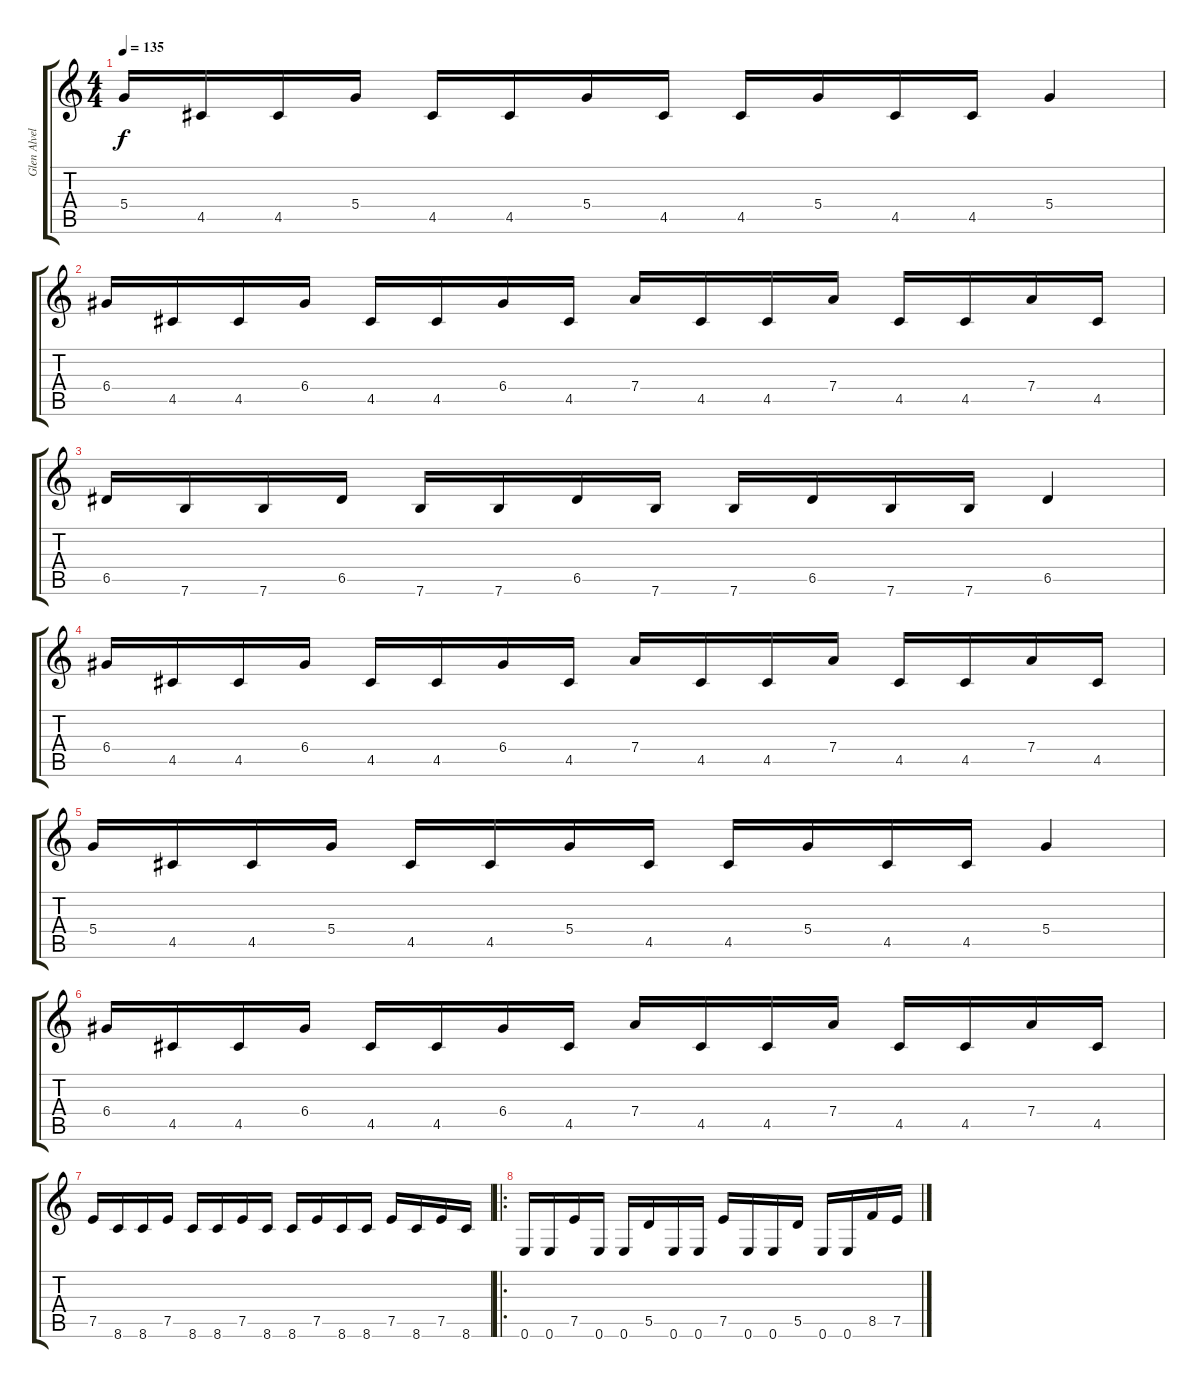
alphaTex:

\track ("Glen Alvelais" "Glen Alvel") {instrument distortionguitar}
\staff {score tabs}
\tuning (E4 B3 G3 D3 A2 E2) {hide}
\ts (4 4)
\tempo 135
\clef g2
\ks c
5.4.16{dy f} 4.5.16 4.5.16 5.4.16 4.5.16 4.5.16 5.4.16 4.5.16 4.5.16 5.4.16 4.5.16 4.5.16 5.4.4 |
6.4.16 4.5.16 4.5.16 6.4.16 4.5.16 4.5.16 6.4.16 4.5.16 7.4.16 4.5.16 4.5.16 7.4.16 4.5.16 4.5.16 7.4.16 4.5.16 |
6.5.16 7.6.16 7.6.16 6.5.16 7.6.16 7.6.16 6.5.16 7.6.16 7.6.16 6.5.16 7.6.16 7.6.16 6.5.4 |
6.4.16 4.5.16 4.5.16 6.4.16 4.5.16 4.5.16 6.4.16 4.5.16 7.4.16 4.5.16 4.5.16 7.4.16 4.5.16 4.5.16 7.4.16 4.5.16 |
5.4.16 4.5.16 4.5.16 5.4.16 4.5.16 4.5.16 5.4.16 4.5.16 4.5.16 5.4.16 4.5.16 4.5.16 5.4.4 |
6.4.16 4.5.16 4.5.16 6.4.16 4.5.16 4.5.16 6.4.16 4.5.16 7.4.16 4.5.16 4.5.16 7.4.16 4.5.16 4.5.16 7.4.16 4.5.16 |
7.5.16 8.6.16 8.6.16 7.5.16 8.6.16 8.6.16 7.5.16 8.6.16 8.6.16 7.5.16 8.6.16 8.6.16 7.5.16 8.6.16 7.5.16 8.6.16 |
\ro
0.6.16 0.6.16 7.5.16 0.6.16 0.6.16 5.5.16 0.6.16 0.6.16 7.5.16 0.6.16 0.6.16 5.5.16 0.6.16 0.6.16 8.5.16 7.5.16
